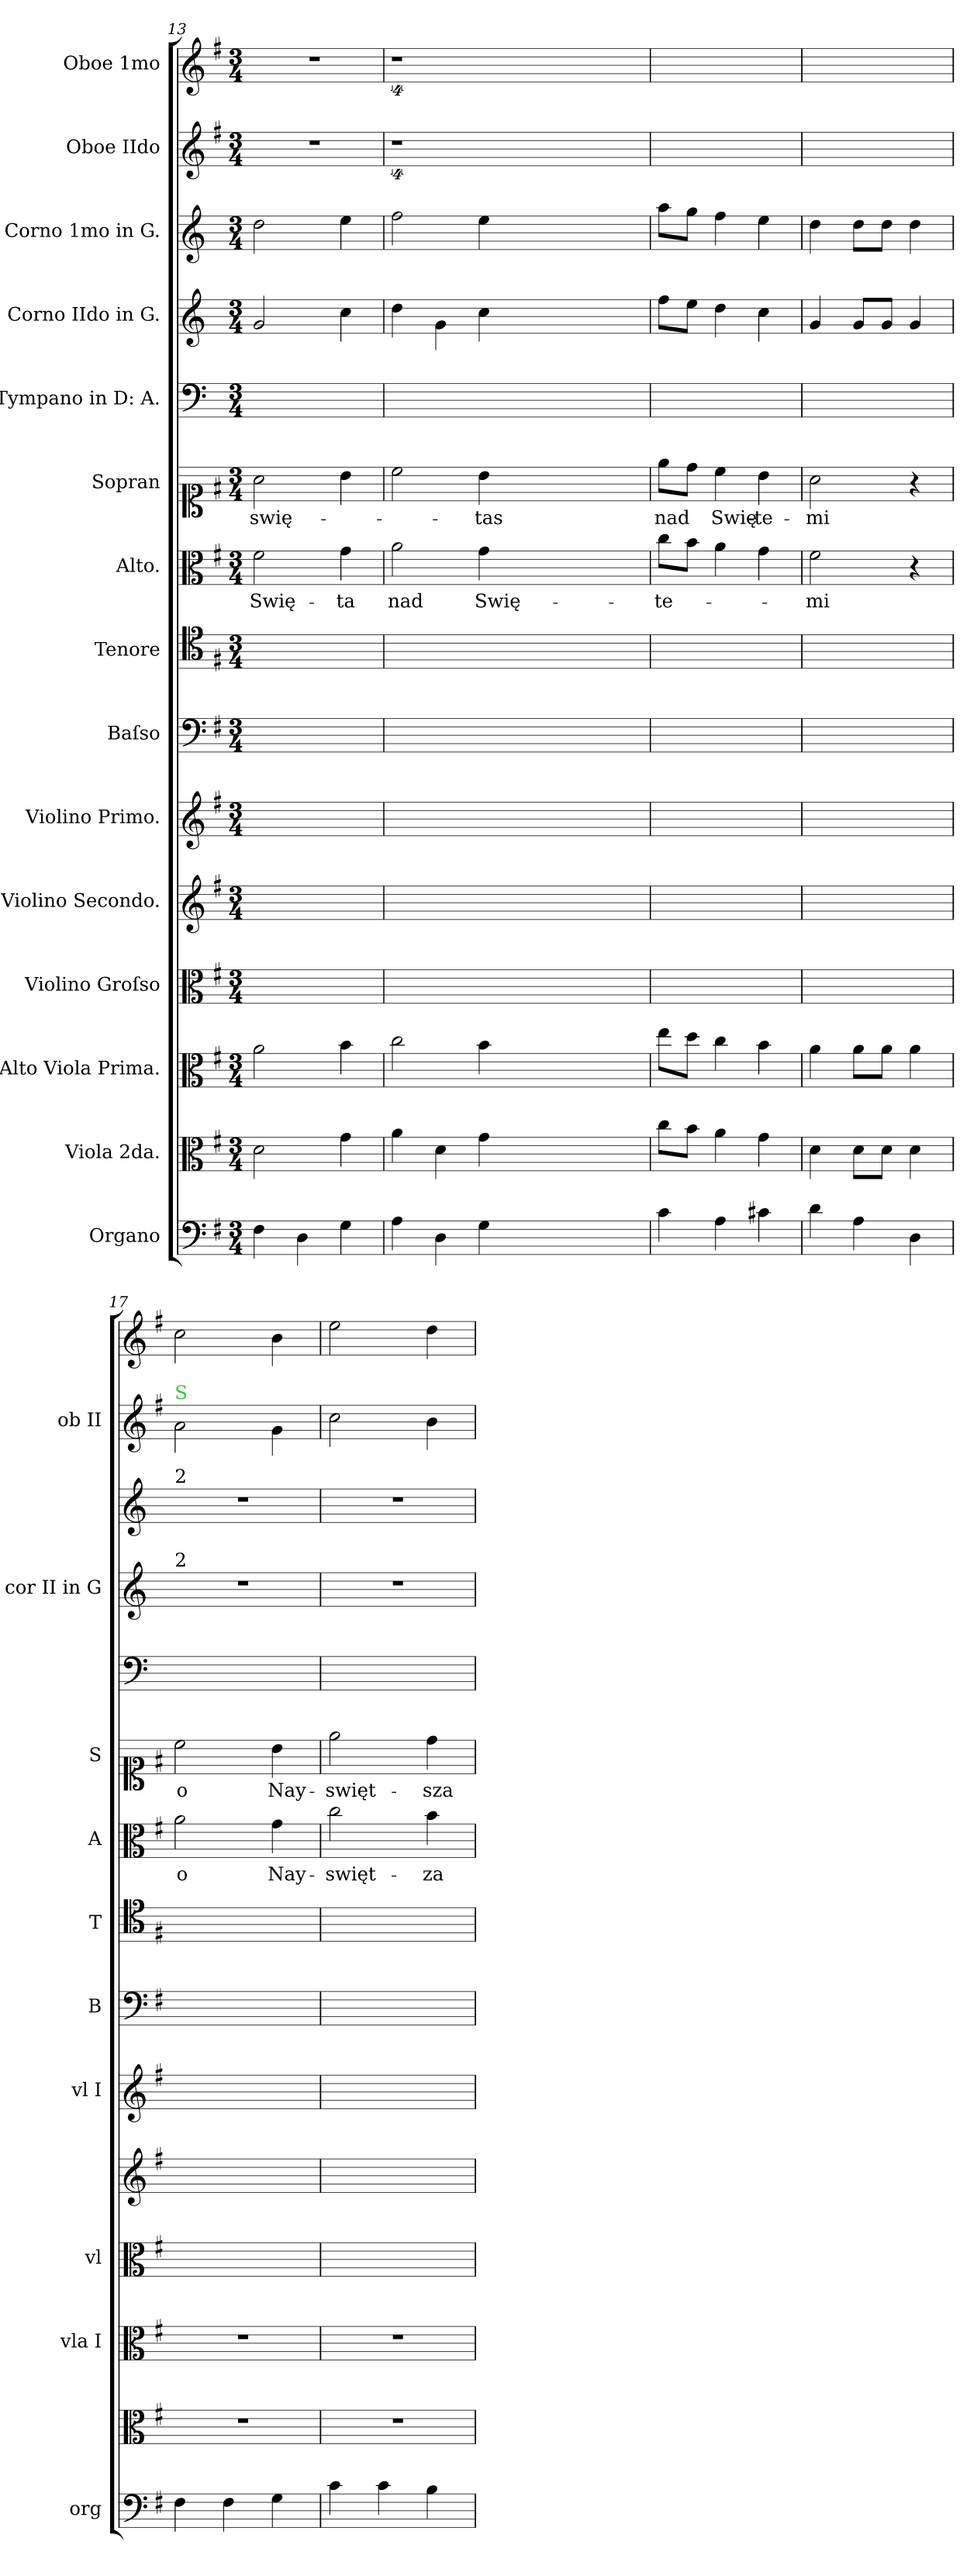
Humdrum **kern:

**kern	**kern	**kern	**kern	**kern	**kern	**kern	**kern	**kern	**text	**kern	**text	**kern	**kern	**kern	**kern	**kern
*part15	*part14	*part13	*part12	*part11	*part10	*part9	*part8	*part7	*part7	*part6	*part6	*part5	*part4	*part3	*part2	*part1
*staff15	*staff14	*staff13	*staff12	*staff11	*staff10	*staff9	*staff8	*staff7	*staff7	*staff6	*staff6	*staff5	*staff4	*staff3	*staff2	*staff1
*I"Organo	*I"Viola 2da.	*I"Alto Viola Prima.	*I"Violino Groſso	*I"Violino Secondo.	*I"Violino Primo.	*I"Baſso	*I"Tenore	*I"Alto.	*	*I"Sopran	*	*I"Tympano in D: A.	*I"Corno IIdo in G.	*I"Corno 1mo in G.	*I"Oboe IIdo	*I"Oboe 1mo
*I'org	*	*I'vla I	*I'vl	*	*I'vl I	*I'B	*I'T	*I'A	*	*I'S	*	*	*I'cor II in G	*	*I'ob II	*
*clefF4	*clefC3	*clefC3	*clefC3	*clefG2	*clefG2	*clefF4	*clefC4	*clefC3	*	*clefC1	*	*clefF4	*clefG2	*clefG2	*clefG2	*clefG2
*	*	*	*	*	*	*	*	*	*	*	*	*	*ITrd3c5	*ITrd3c5	*	*
*k[f#]	*k[f#]	*k[f#]	*k[f#]	*k[f#]	*k[f#]	*k[f#]	*k[f#]	*k[f#]	*	*k[f#]	*	*k[]	*k[f#]	*k[f#]	*k[f#]	*k[f#]
*G:	*G:	*G:	*G:	*G:	*G:	*G:	*G:	*G:	*	*G:	*	*	*G:	*G:	*G:	*G:
*M3/4	*M3/4	*M3/4	*M3/4	*M3/4	*M3/4	*M3/4	*M3/4	*M3/4	*	*M3/4	*	*M3/4	*M3/4	*M3/4	*M3/4	*M3/4
=13	=13	=13	=13	=13	=13	=13	=13	=13	=13	=13	=13	=13	=13	=13	=13	=13
4F#\	2d\	2a\	2.ryy	2.ryy	2.ryy	2.ryy	2.ryy	2f#\	Swię-	2a\	swię-	2.ryy	2d/	2a\	2.r	2.r
4D\	.	.	.	.	.	.	.	.	.	.	.	.	.	.	.	.
4G\	4g\	4b\	.	.	.	.	.	4g\	-ta	4b\	.	.	4g\	4b\	.	.
=14	=14	=14	=14	=14	=14	=14	=14	=14	=14	=14	=14	=14	=14	=14	=14	=14
4A\	4a\	2cc\	2.ryy	2.ryy	2.ryy	2.ryy	2.ryy	2a\	nad	2cc\	.	2.ryy	4a\	2cc\	4%9r	4%9r
4D\	4d\	.	.	.	.	.	.	.	.	.	.	.	4d\	.	.	.
4G\	4g\	4b\	.	.	.	.	.	4g\	Swię-	4b\	-tas	.	4g\	4b\	.	.
1.ryy	1.ryy	1.ryy	1.ryy	1.ryy	1.ryy	1.ryy	1.ryy	1.ryy	.	1.ryy	.	1.ryy	1.ryy	1.ryy	.	.
=15	=15	=15	=15	=15	=15	=15	=15	=15	=15	=15	=15	=15	=15	=15	=15	=15
4c\	8cc\L	8ee\L	2.ryy	2.ryy	2.ryy	2.ryy	2.ryy	8cc\L	-te-	8eeL	nad	2.ryy	8cc\L	8ee\L	2.ryy	2.ryy
.	8b\J	8dd\J	.	.	.	.	.	8b\J	.	8dd\J	.	.	8b\J	8dd\J	.	.
4A\	4a\	4cc\	.	.	.	.	.	4a\	.	4cc\	Swię-	.	4a\	4cc\	.	.
4c#X\	4g\	4b\	.	.	.	.	.	4g\	.	4b\	-te-	.	4g\	4b\	.	.
=16	=16	=16	=16	=16	=16	=16	=16	=16	=16	=16	=16	=16	=16	=16	=16	=16
4d\	4d\	4a\	2.ryy	2.ryy	2.ryy	2.ryy	2.ryy	2f#\	-mi	2a\	-mi	2.ryy	4d/	4a\	2.ryy	2.ryy
4A\	8d\L	8a\L	.	.	.	.	.	.	.	.	.	.	8d/L	8a\L	.	.
.	8d\J	8a\J	.	.	.	.	.	.	.	.	.	.	8d/J	8a\J	.	.
4D\	4d\	4a\	.	.	.	.	.	4r	.	4r	.	.	4d/	4a\	.	.
=17	=17	=17	=17	=17	=17	=17	=17	=17	=17	=17	=17	=17	=17	=17	=17	=17
!	!	!	!	!	!	!	!	!	!	!	!	!	!	!	!LO:TX:a:color=limegreen:t=S	!
!	!	!	!	!	!	!	!	!	!	!	!	!	!	!LO:TX:a:t=2	!	!
!	!	!	!	!	!	!	!	!	!	!	!	!	!LO:TX:a:t=2	!	!	!
4F#\	2.r	2.r	2.ryy	2.ryy	2.ryy	2.ryy	2.ryy	2a\	o	2cc\	o	2.ryy	2.r	2.r	2a\	2cc\
4F#\	.	.	.	.	.	.	.	.	.	.	.	.	.	.	.	.
4G\	.	.	.	.	.	.	.	4g\	Nay-	4b\	Nay-	.	.	.	4g\	4b\
=18	=18	=18	=18	=18	=18	=18	=18	=18	=18	=18	=18	=18	=18	=18	=18	=18
4c\	2.r	2.r	2.ryy	2.ryy	2.ryy	2.ryy	2.ryy	2cc\	-swięt-	2ee\	-swięt-	2.ryy	2.r	2.r	2cc\	2ee\
4c\	.	.	.	.	.	.	.	.	.	.	.	.	.	.	.	.
4B\	.	.	.	.	.	.	.	4b\	-za	4dd\	-sza	.	.	.	4b\	4dd\
=	=	=	=	=	=	=	=	=	=	=	=	=	=	=	=	=
*-	*-	*-	*-	*-	*-	*-	*-	*-	*-	*-	*-	*-	*-	*-	*-	*-
